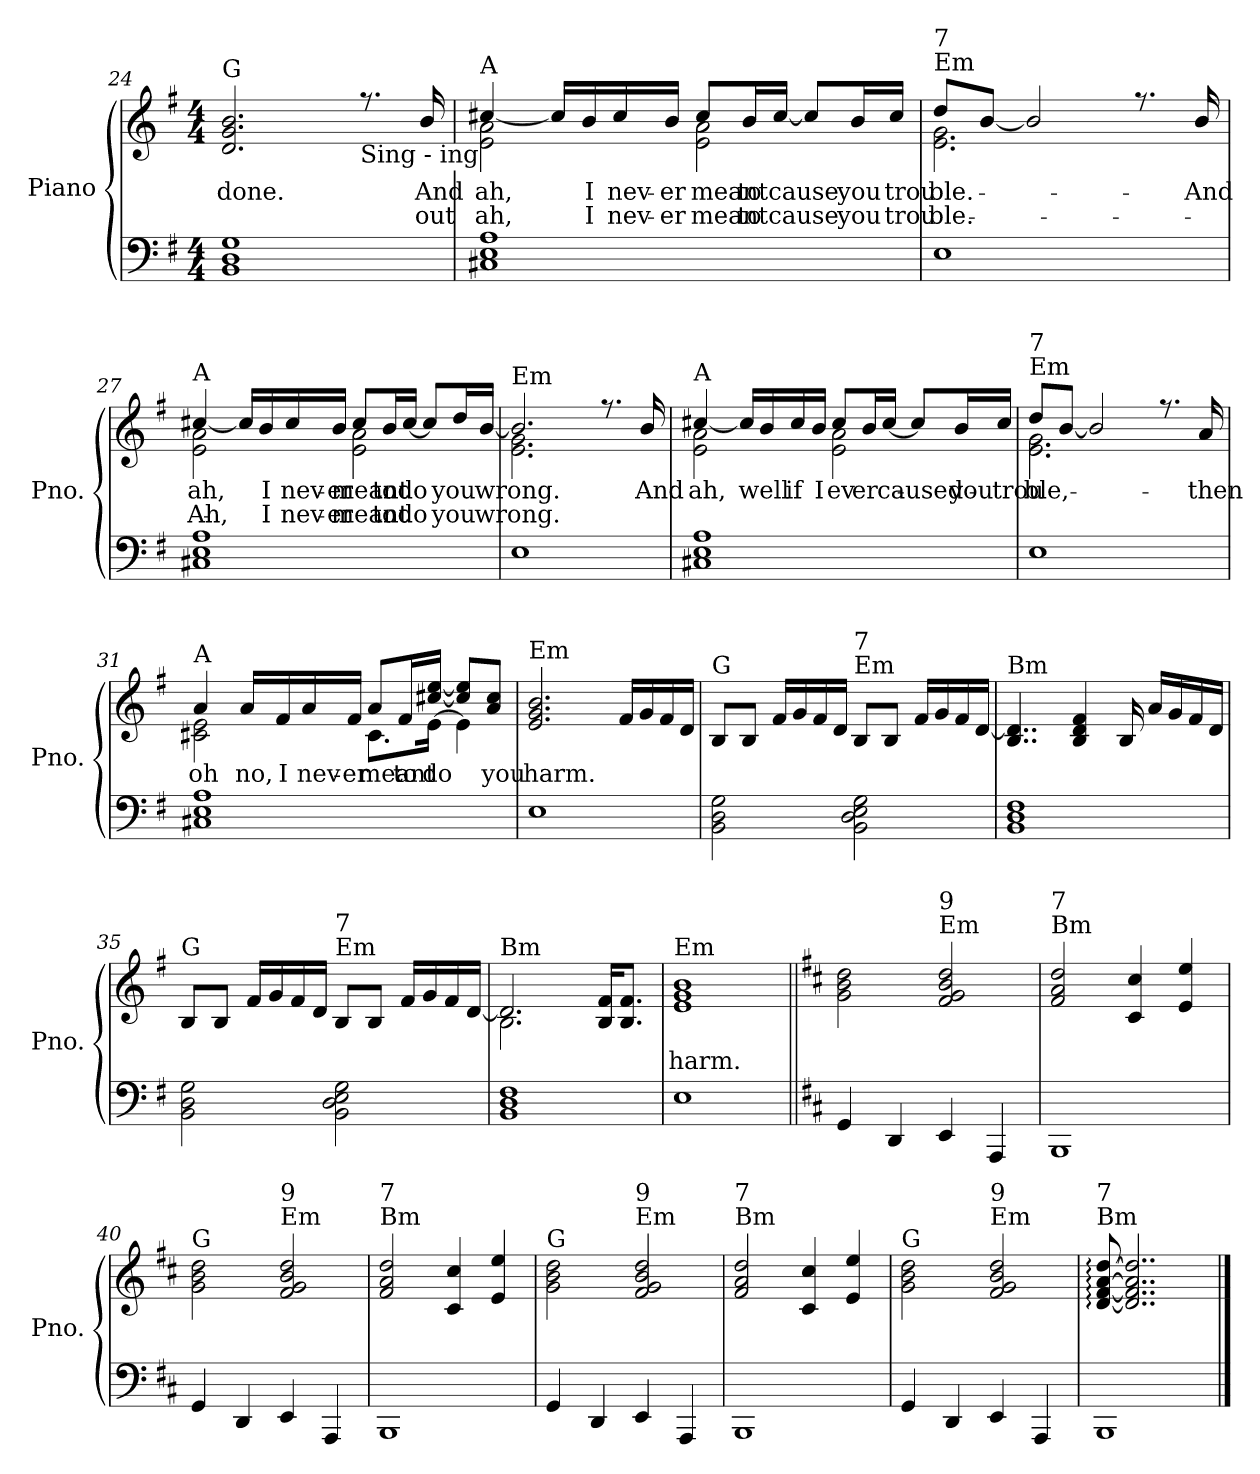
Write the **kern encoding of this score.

**kern	**kern	**text	**text
*part1	*part1	*part1	*part1
*staff2	*staff1	*staff1	*staff1
*I"Piano	*	*	*
*I'Pno.	*	*	*
*clefF4	*clefG2	*	*
*k[f#]	*k[f#]	*	*
*M4/4	*M4/4	*	*
=24	=24	=24	=24
*	*^	*	*
!	!LO:TX:a:t=G	!	!	!
1BB 1D 1G	1rFyy	2.d/ 2.g/ 2.b/	done.	.
!	!	!LO:TX:b:t=Sing - ing	!	!
.	.	8.rff	.	.
.	.	16b/	And	out
!!LO:LB:g=z	!!
=25	=25	=25	=25	=25
!	!LO:TX:a:t=A	!	!	!
1C#X 1E 1A	2e\ 2a\	[4cc#X/	ah,	ah,
.	.	16cc#/LL]	.	.
.	.	16b/	I	I
.	.	16cc#/	nev-	nev-
.	.	16b/JJ	-er	-er
.	2e\ 2a\	8cc#/L	meant	meant
.	.	16b/L	to	to
.	.	[16cc#/JJ	cause	cause
.	.	8cc#/L]	.	.
.	.	16b/L	you	you
.	.	16cc#/JJ	trou-	trou-
=26	=26	=26	=26	=26
!	!LO:TX:a:t=Em	!	!	!
!	!LO:TX:a:t=7	!	!	!
1E	2.e\ 2.g\	8dd/L	-ble.	-ble.
.	.	[8b/J	.	.
.	.	2b/]	.	.
.	4raayy	8.rff	.	.
.	.	16b/	And	.
!!LO:LB:g=z	!!
=27	=27	=27	=27	=27
!	!LO:TX:a:t=A	!	!	!
1C#X 1E 1A	2e\ 2a\	[4cc#X/	ah,	Ah,
.	.	16cc#/LL]	.	.
.	.	16b/	I	I
.	.	16cc#/	nev-	nev-
.	.	16b/JJ	-er	-er
.	2e\ 2a\	8cc#/L	meant	meant
.	.	16b/L	to	to
.	.	[16cc#/JJ	do	do
.	.	8cc#/L]	.	.
.	.	16dd/L	you	you
.	.	[16b/JJ	wrong.	wrong.
=28	=28	=28	=28	=28
!	!LO:TX:a:t=Em	!	!	!
1E	2.e\ 2.g\	2.b/]	.	.
.	4raayy	8.rff	.	.
.	.	16b/	And	.
!!LO:LB:g=z	!!
=29	=29	=29	=29	=29
!	!LO:TX:a:t=A	!	!	!
1C#X 1E 1A	2e\ 2a\	[4cc#X/	ah,	.
.	.	16cc#/LL]	.	.
.	.	16b/	well	.
.	.	16cc#/	if	.
.	.	16b/JJ	I	.
.	2e\ 2a\	8cc#/L	ev-	.
.	.	16b/L	-er	.
.	.	[16cc#/JJ	caused	.
.	.	8cc#/L]	.	.
.	.	16b/L	you	.
.	.	16cc#/JJ	trou-	.
=30	=30	=30	=30	=30
!	!LO:TX:a:t=Em	!	!	!
!	!LO:TX:a:t=7	!	!	!
1E	2.e\ 2.g\	8dd/L	-ble,	.
.	.	[8b/J	.	.
.	.	2b/]	.	.
.	4rffyy	8.rff	.	.
.	.	16a/	then	.
!!LO:LB:g=z	!!
=31	=31	=31	=31	=31
!	!LO:TX:a:t=A	!	!	!
1C#X 1E 1A	2c#X\ 2e\	4a/	oh	.
.	.	16a/LL	no,	.
.	.	16f#/	I	.
.	.	16a/	nev-	.
.	.	16f#/JJ	-er	.
.	8.c#\L	8a/L	meant	.
.	.	16f#/L	to	.
.	[16e\Jk	[16cc#X/ [16ee/JJ	do	.
.	4e\]	8cc#/] 8ee/]L	.	.
.	.	8a/ 8cc#/J	you	.
=32	=32	=32	=32	=32
!	!LO:TX:a:t=Em	!	!	!
1E	2.rddyy	2.e/ 2.g/ 2.b/	harm.	.
.	16f#/LL	4reeeyy	.	.
.	16g/	.	.	.
.	16f#/	.	.	.
.	16d/JJ	.	.	.
*	*v	*v	*	*
!!LO:PB:g=z
=33	=33	=33	=33
!	!LO:TX:a:t=G	!	!
2BB\ 2D\ 2G\	8B/L	.	.
.	8B/J	.	.
.	16f#/LL	.	.
.	16g/	.	.
.	16f#/	.	.
.	16d/JJ	.	.
!	!LO:TX:a:t=Em	!	!
!	!LO:TX:a:t=7	!	!
2BB\ 2D\ 2E\ 2G\	8B/L	.	.
.	8B/J	.	.
.	16f#/LL	.	.
.	16g/	.	.
.	16f#/	.	.
.	[16d/JJ	.	.
=34	=34	=34	=34
!	!LO:TX:a:t=Bm	!	!
1BB 1D 1F#	4..B/ 4..d/]	.	.
.	4B/ 4d/ 4f#/	.	.
.	16B/	.	.
.	16a/LL	.	.
.	16g/	.	.
.	16f#/	.	.
.	16d/JJ	.	.
!!LO:LB:g=z
=35	=35	=35	=35
!	!LO:TX:a:t=G	!	!
2BB\ 2D\ 2G\	8B/L	.	.
.	8B/J	.	.
.	16f#/LL	.	.
.	16g/	.	.
.	16f#/	.	.
.	16d/JJ	.	.
!	!LO:TX:a:t=Em	!	!
!	!LO:TX:a:t=7	!	!
2BB\ 2D\ 2E\ 2G\	8B/L	.	.
.	8B/J	.	.
.	16f#/LL	.	.
.	16g/	.	.
.	16f#/	.	.
.	[16d/JJ	.	.
=36	=36	=36	=36
*	*^	*	*
!	!LO:TX:a:t=Bm	!	!	!
1BB 1D 1F#	2.d/]	2.B\	.	.
.	4rffyy	16B/ 16f#/KL	.	.
.	.	8.B/ 8.f#/J	.	.
!!LO:LB:g=z	!!
=37	=37	=37	=37	=37
!	!LO:TX:a:t=Em	!	!	!
1E	1ryy	1e 1g 1b	harm.	.
*	*v	*v	*	*
=38||	=38||	=38||	=38||
*k[f#c#]	*k[f#c#]	*	*
*	*^	*	*
!	!LO:TX:a:t=G	!	!	!
*	*v	*v	*	*
4GG/	2g\ 2b\ 2dd\	.	.
4DD/	.	.	.
!	!LO:TX:a:t=Em	!	!
!	!LO:TX:a:t=9	!	!
4EE/	2f#/ 2g/ 2b/ 2dd/	.	.
4AAA/	.	.	.
=39	=39	=39	=39
!	!LO:TX:a:t=Bm	!	!
!	!LO:TX:a:t=7	!	!
1BBB	2f#/ 2a/ 2dd/	.	.
.	4c#/ 4cc#/	.	.
.	4e/ 4ee/	.	.
!!LO:LB:g=z
=40	=40	=40	=40
!	!LO:TX:a:t=G	!	!
4GG/	2g\ 2b\ 2dd\	.	.
4DD/	.	.	.
!	!LO:TX:a:t=Em	!	!
!	!LO:TX:a:t=9	!	!
4EE/	2f#/ 2g/ 2b/ 2dd/	.	.
4AAA/	.	.	.
=41	=41	=41	=41
!	!LO:TX:a:t=Bm	!	!
!	!LO:TX:a:t=7	!	!
1BBB	2f#/ 2a/ 2dd/	.	.
.	4c#/ 4cc#/	.	.
.	4e/ 4ee/	.	.
=42	=42	=42	=42
!	!LO:TX:a:t=G	!	!
4GG/	2g\ 2b\ 2dd\	.	.
4DD/	.	.	.
!	!LO:TX:a:t=Em	!	!
!	!LO:TX:a:t=9	!	!
4EE/	2f#/ 2g/ 2b/ 2dd/	.	.
4AAA/	.	.	.
!!LO:LB:g=z
=43	=43	=43	=43
!	!LO:TX:a:t=Bm	!	!
!	!LO:TX:a:t=7	!	!
1BBB	2f#/ 2a/ 2dd/	.	.
.	4c#/ 4cc#/	.	.
.	4e/ 4ee/	.	.
=44	=44	=44	=44
!	!LO:TX:a:t=G	!	!
4GG/	2g\ 2b\ 2dd\	.	.
4DD/	.	.	.
!	!LO:TX:a:t=Em	!	!
!	!LO:TX:a:t=9	!	!
4EE/	2f#/ 2g/ 2b/ 2dd/	.	.
4AAA/	.	.	.
=45	=45	=45	=45
!	!LO:TX:a:t=Bm	!	!
!	!LO:TX:a:t=7	!	!
1BBB	[8d/: [8f#/: [8a/: [8dd/:	.	.
.	2..d/] 2..f#/] 2..a/] 2..dd/]	.	.
==	==	==	==
*-	*-	*-	*-
